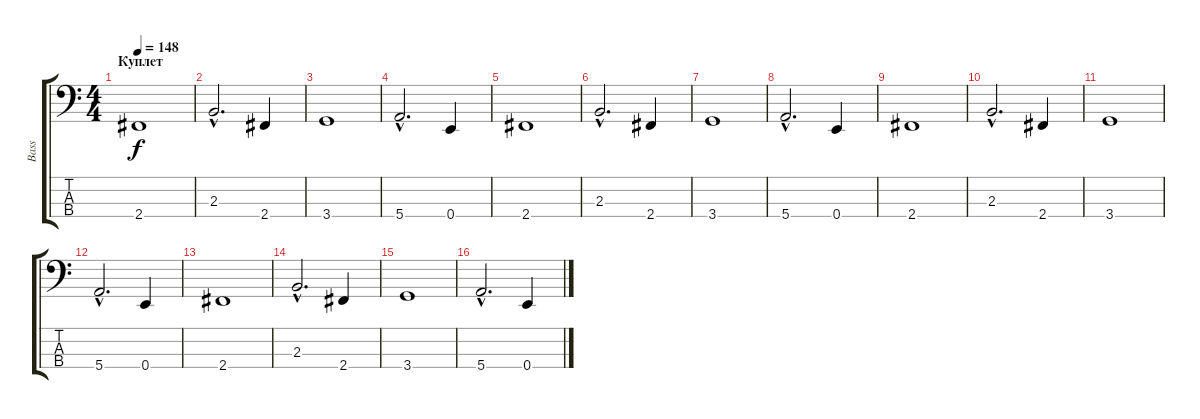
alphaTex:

\track ("Bass" "Bass") {instrument electricbassfinger}
\staff {score tabs}
\tuning (G2 D2 A1 E1) {hide}
\ts (4 4)
\section ("" "Куплет")
\tempo 148
\clef f4
\ks c
2.4.1{dy f volume 9 instrument electricbassfinger} |
2.3{hac}.2{d} 2.4.4 |
3.4.1 |
5.4{hac}.2{d} 0.4.4 |
2.4.1{volume 9} |
2.3{hac}.2{d} 2.4.4 |
3.4.1 |
5.4{hac}.2{d} 0.4.4 |
2.4.1{volume 9} |
2.3{hac}.2{d} 2.4.4 |
3.4.1 |
5.4{hac}.2{d} 0.4.4 |
2.4.1{volume 9} |
2.3{hac}.2{d} 2.4.4 |
3.4.1 |
5.4{hac}.2{d} 0.4.4
